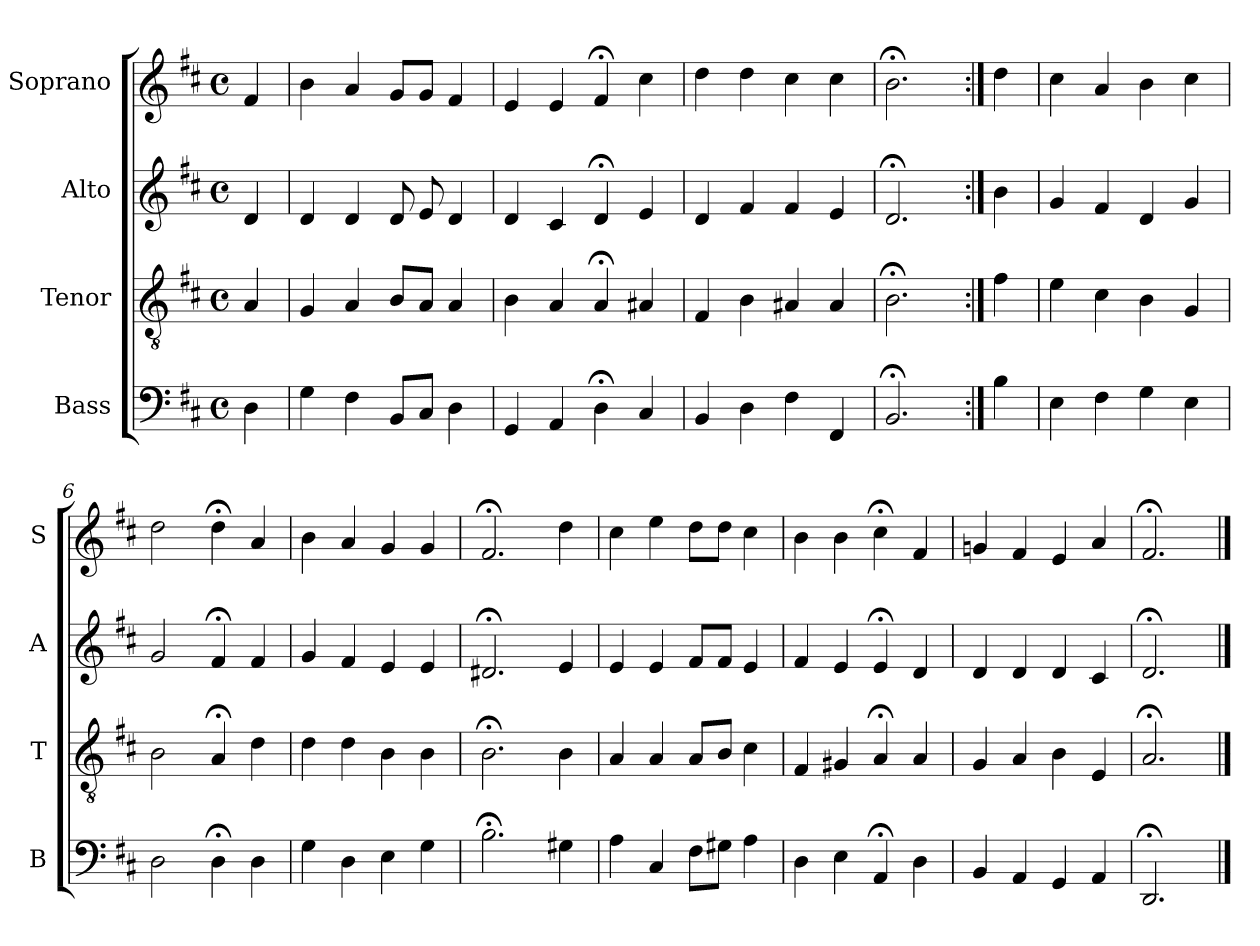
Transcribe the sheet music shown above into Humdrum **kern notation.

**kern	**kern	**kern	**kern
*part4	*part3	*part2	*part1
*staff4	*staff3	*staff2	*staff1
*I"Bass	*I"Tenor	*I"Alto	*I"Soprano
*I'B	*I'T	*I'A	*I'S
*clefF4	*clefGv2	*clefG2	*clefG2
*k[f#c#]	*k[f#c#]	*k[f#c#]	*k[f#c#]
*D:	*D:	*D:	*D:
*M4/4	*M4/4	*M4/4	*M4/4
*met(c)	*met(c)	*met(c)	*met(c)
*MM100	*MM100	*MM100	*MM100
=	=	=	=
4D	4A	4d	4f#
=1	=1	=1	=1
4G	4G	4d	4b
4F#	4A	4d	4a
8BBL	8BL	8d	8gL
8C#J	8AJ	8e	8gJ
4D	4A	4d	4f#
=2	=2	=2	=2
4GG	4B	4d	4e
4AA	4A	4c#	4e
4D;<	4A;<	4d;<	4f#;<
4C#	4A#X	4e	4cc#
=3	=3	=3	=3
4BB	4F#	4d	4dd
4D	4B	4f#	4dd
4F#	4A#X	4f#	4cc#
4FF#	4A#	4e	4cc#
=4	=4	=4	=4
2.BB;<	2.B;<	2.d;<	2.b;<
=:|!	=:|!	=:|!	=:|!
4B	4f#	4b	4dd
=5	=5	=5	=5
4E	4e	4g	4cc#
4F#	4c#	4f#	4a
4G	4B	4d	4b
4E	4G	4g	4cc#
=6	=6	=6	=6
2D	2B	2g	2dd
4D;<	4A;<	4f#;<	4dd;<
4D	4d	4f#	4a
=7	=7	=7	=7
4G	4d	4g	4b
4D	4d	4f#	4a
4E	4B	4e	4g
4G	4B	4e	4g
=8	=8	=8	=8
2.B;<	2.B;<	2.d#X;<	2.f#;<
4G#X	4B	4e	4dd
=9	=9	=9	=9
4A	4A	4e	4cc#
4C#	4A	4e	4ee
8F#L	8AL	8f#L	8ddL
8G#XJ	8BJ	8f#J	8ddJ
4A	4c#	4e	4cc#
=10	=10	=10	=10
4D	4F#	4f#	4b
4E	4G#X	4e	4b
4AA;<	4A;<	4e;<	4cc#;<
4D	4A	4d	4f#
=11	=11	=11	=11
4BB	4G	4d	4gn
4AA	4A	4d	4f#
4GG	4B	4d	4e
4AA	4E	4c#	4a
=12	=12	=12	=12
2.DD;<	2.A;<	2.d;<	2.f#;<
==	==	==	==
*-	*-	*-	*-
